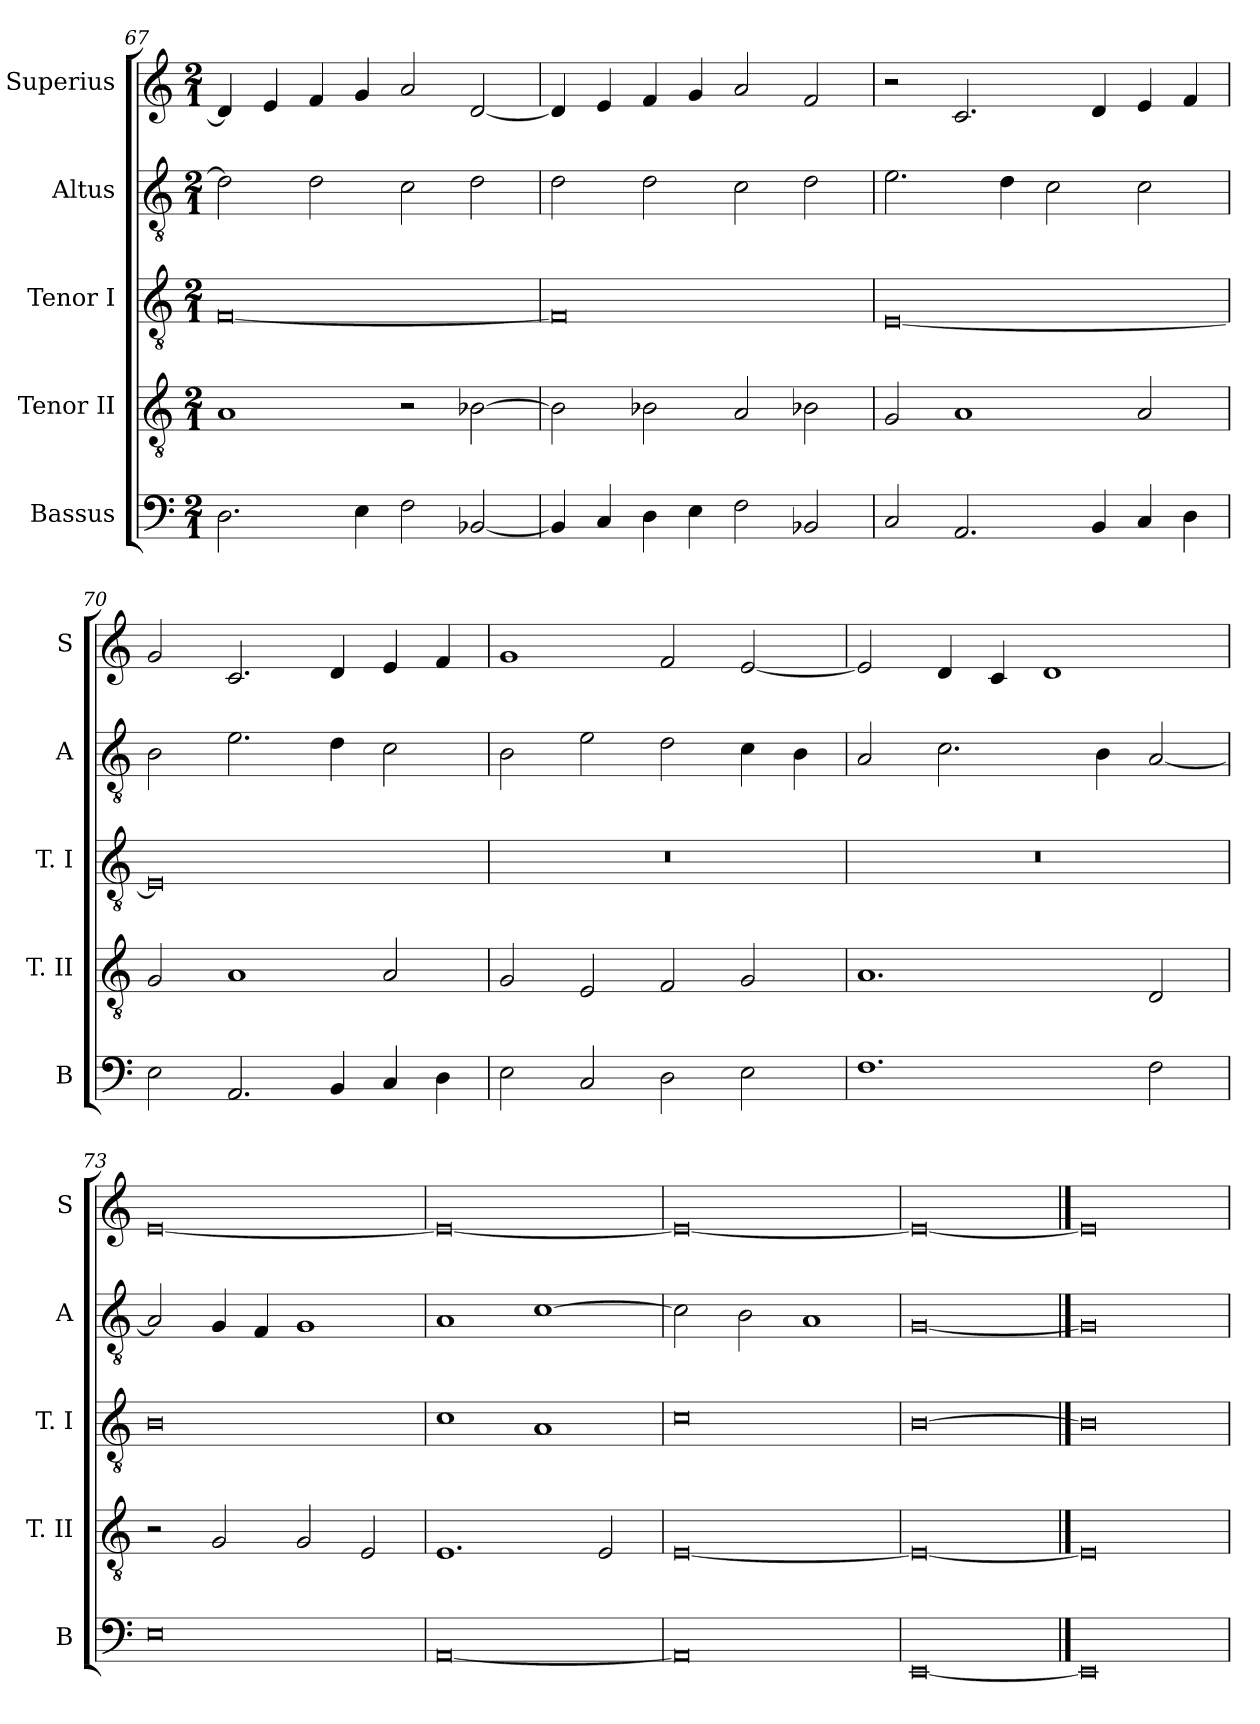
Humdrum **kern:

**kern	**kern	**kern	**kern	**kern
*part5	*part4	*part3	*part2	*part1
*staff5	*staff4	*staff3	*staff2	*staff1
*I"Bassus	*I"Tenor II	*I"Tenor I	*I"Altus	*I"Superius
*I'B	*I'T. II	*I'T. I	*I'A	*I'S
*clefF4	*clefGv2	*clefGv2	*clefGv2	*clefG2
*k[]	*k[]	*k[]	*k[]	*k[]
*C:	*C:	*C:	*C:	*C:
*M2/1	*M2/1	*M2/1	*M2/1	*M2/1
=67	=67	=67	=67	=67
2.D	1A	[0F	2d]	4d]
.	.	.	.	4e
.	.	.	2d	4f
4E	.	.	.	4g
2F	2r	.	2c	2a
[2BB-X	[2B-X	.	2d	[2d
=68	=68	=68	=68	=68
4BB-]	2B-]	0F]	2d	4d]
4C	.	.	.	4e
4D	2B-X	.	2d	4f
4E	.	.	.	4g
2F	2A	.	2c	2a
2BB-X	2B-X	.	2d	2f
=69	=69	=69	=69	=69
2C	2G	[0E	2.e	2r
2.AA	1A	.	.	2.c
.	.	.	4d	.
.	.	.	2c	.
4BB	.	.	.	4d
4C	2A	.	2c	4e
4D	.	.	.	4f
=70	=70	=70	=70	=70
2E	2G	0E]	2B	2g
2.AA	1A	.	2.e	2.c
4BB	.	.	4d	4d
4C	2A	.	2c	4e
4D	.	.	.	4f
=71	=71	=71	=71	=71
2E	2G	0r	2B	1g
2C	2E	.	2e	.
2D	2F	.	2d	2f
2E	2G	.	4c	[2e
.	.	.	4B	.
=72	=72	=72	=72	=72
1.F	1.A	0r	2A	2e]
.	.	.	2.c	4d
.	.	.	.	4c
.	.	.	.	1d
.	.	.	4B	.
2F	2D	.	[2A	.
=73	=73	=73	=73	=73
0E	2r	0B	2A]	[0e
.	2G	.	4G	.
.	.	.	4F	.
.	2G	.	1G	.
.	2E	.	.	.
=74	=74	=74	=74	=74
[0AA	1.E	1c	1A	0e_
.	.	1A	[1c	.
.	2E	.	.	.
=75	=75	=75	=75	=75
0AA]	[0E	0c	2c]	0e_
.	.	.	2B	.
.	.	.	1A	.
=76	=76	=76	=76	=76
[0EE	0E_	[0B	[0G	0e_
==77	==77	==77	==77	==77
0EE]	0E]	0B]	0G]	0e]
=	=	=	=	=
*-	*-	*-	*-	*-
